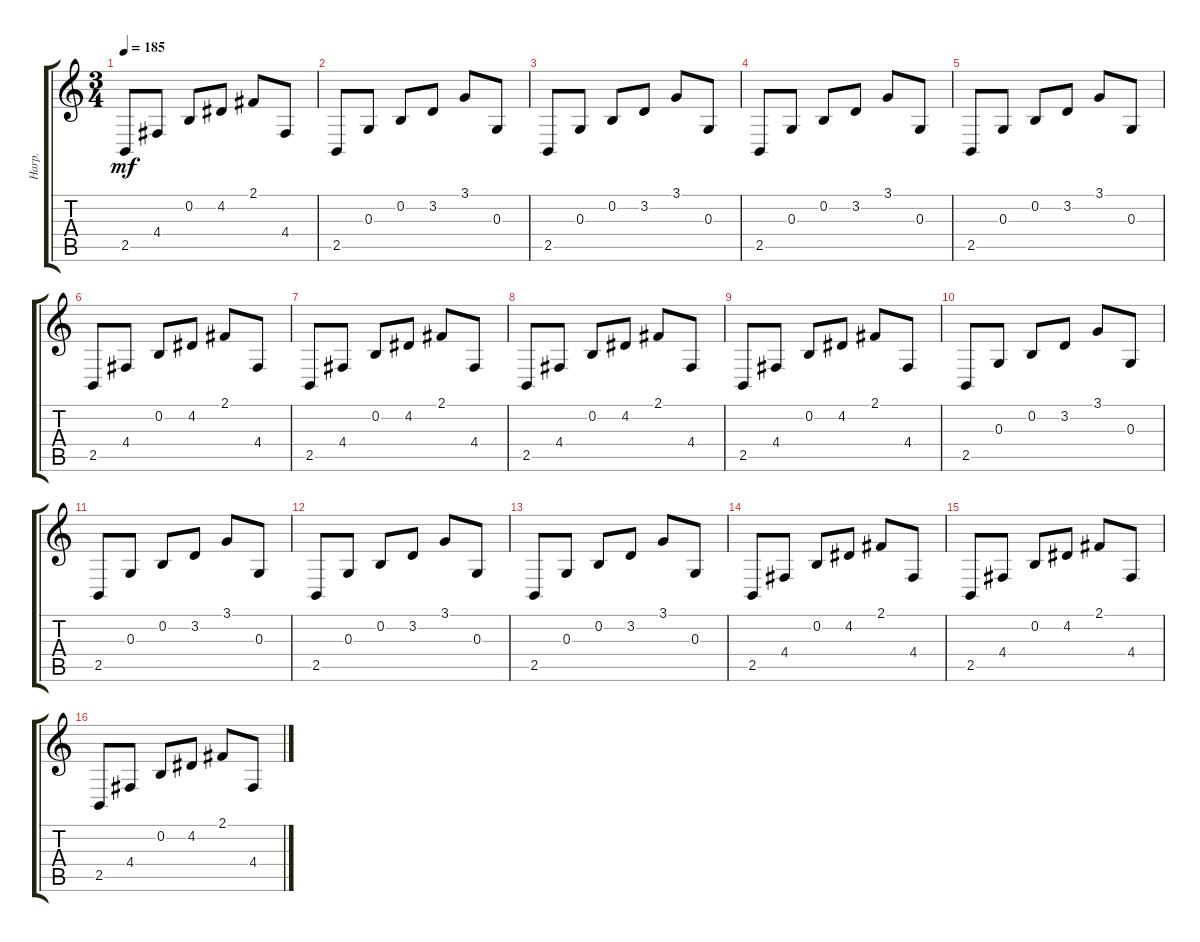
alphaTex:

\track ("Harp." "Harp.") {instrument orchestralharp}
\staff {score tabs}
\tuning (E4 B3 G3 D3 A2 E2) {hide}
\ts (3 4)
\tempo 185
\clef g2
\ks c
2.5.8{dy mf} 4.4.8 0.2.8 4.2.8 2.1.8 4.4.8 |
2.5.8 0.3.8 0.2.8 3.2.8 3.1.8 0.3.8 |
2.5.8 0.3.8 0.2.8 3.2.8 3.1.8 0.3.8 |
2.5.8 0.3.8 0.2.8 3.2.8 3.1.8 0.3.8 |
2.5.8 0.3.8 0.2.8 3.2.8 3.1.8 0.3.8 |
2.5.8 4.4.8 0.2.8 4.2.8 2.1.8 4.4.8 |
2.5.8 4.4.8 0.2.8 4.2.8 2.1.8 4.4.8 |
2.5.8 4.4.8 0.2.8 4.2.8 2.1.8 4.4.8 |
2.5.8 4.4.8 0.2.8 4.2.8 2.1.8 4.4.8 |
2.5.8 0.3.8 0.2.8 3.2.8 3.1.8 0.3.8 |
2.5.8 0.3.8 0.2.8 3.2.8 3.1.8 0.3.8 |
2.5.8 0.3.8 0.2.8 3.2.8 3.1.8 0.3.8 |
2.5.8 0.3.8 0.2.8 3.2.8 3.1.8 0.3.8 |
2.5.8 4.4.8 0.2.8 4.2.8 2.1.8 4.4.8 |
2.5.8 4.4.8 0.2.8 4.2.8 2.1.8 4.4.8 |
2.5.8 4.4.8 0.2.8 4.2.8 2.1.8 4.4.8
